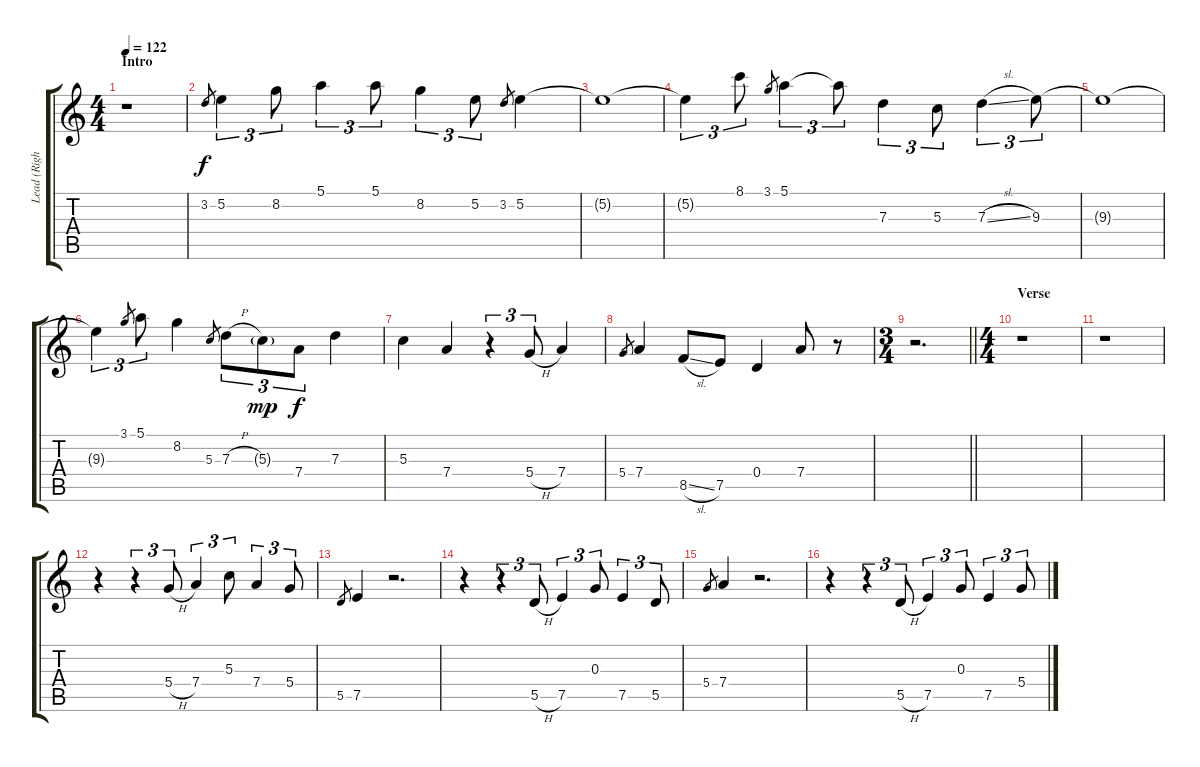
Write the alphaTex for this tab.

\track ("Lead (Right)" "Lead (Righ") {instrument acousticguitarsteel}
\staff {score tabs}
\tuning (E4 B3 G3 D3 A2 E2) {hide}
\ts (4 4)
\section ("" "Intro")
\tempo 122
\clef g2
\ks c
r.1{dy f instrument acousticguitarsteel} |
3.2.8{gr} 5.2.4{tu (3 2)} 8.2.8{tu (3 2)} 5.1.4{tu (3 2)} 5.1.8{tu (3 2)} 8.2.4{tu (3 2)} 5.2.8{tu (3 2)} 3.2.8{gr} 5.2.4 |
5.2{t}.1 |
5.2{t}.4{tu (3 2)} 8.1.8{tu (3 2)} 3.1.8{gr} 5.1.4{tu (3 2)} 5.1{t}.8{tu (3 2)} 7.3.4{tu (3 2)} 5.3.8{tu (3 2)} 7.3{sl}.4{tu (3 2)} 9.3.8{tu (3 2)} |
9.3{t}.1 |
9.3{t}.4{tu (3 2)} 3.1.8{gr} 5.1.8{tu (3 2)} 8.2.4 5.3.8{gr} 7.3{h}.8{tu (3 2)} 5.3{g}.8{tu (3 2) dy mp} 7.4.8{tu (3 2) dy f} 7.3.4 |
5.3.4 7.4.4 r.4{tu (3 2)} 5.4{h}.8{tu (3 2)} 7.4.4 |
5.4.8{gr} 7.4.4 8.5{sl}.8 7.5.8 0.4.4 7.4.8 r.8 |
\ts (3 4)
\barLineRight lightlight
r.2{d} |
\ts (4 4)
\section ("" "Verse")
r.1{volume 10} |
r.1 |
r.4 r.4{tu (3 2)} 5.4{h}.8{tu (3 2)} 7.4.4{tu (3 2)} 5.3.8{tu (3 2)} 7.4.4{tu (3 2)} 5.4.8{tu (3 2)} |
5.5.8{gr} 7.5.4 r.2{d} |
r.4 r.4{tu (3 2)} 5.5{h}.8{tu (3 2)} 7.5.4{tu (3 2)} 0.3.8{tu (3 2)} 7.5.4{tu (3 2)} 5.5.8{tu (3 2)} |
5.4.8{gr} 7.4.4 r.2{d} |
r.4 r.4{tu (3 2)} 5.5{h}.8{tu (3 2)} 7.5.4{tu (3 2)} 0.3.8{tu (3 2)} 7.5.4{tu (3 2)} 5.4.8{tu (3 2)}
